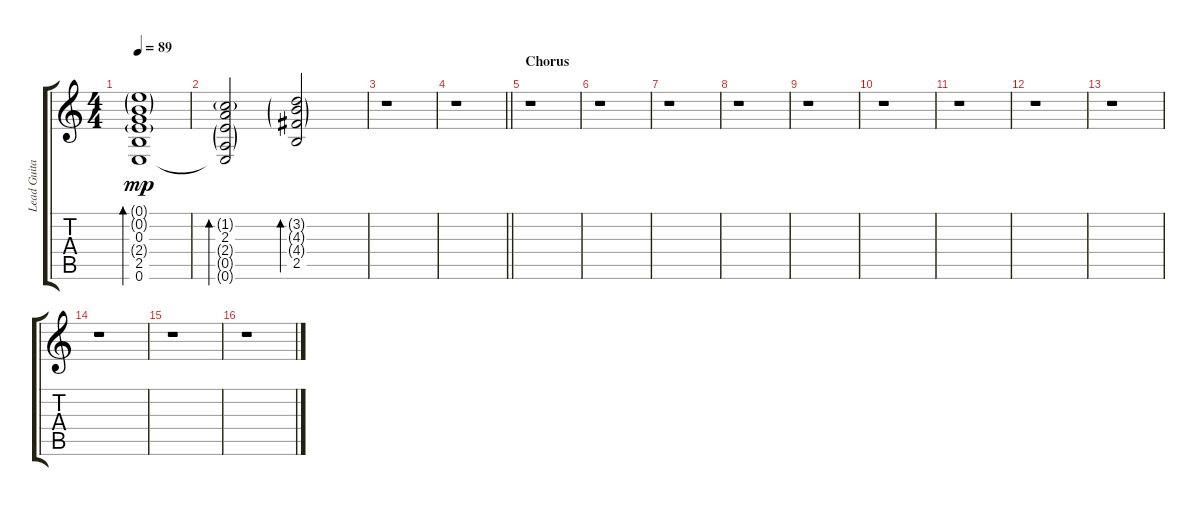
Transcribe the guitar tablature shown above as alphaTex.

\track ("Lead Guitar" "Lead Guita") {instrument electricguitarclean}
\staff {score tabs}
\tuning (E4 B3 G3 D3 A2 E2) {hide}
\ts (4 4)
\tempo 89
\clef g2
\ks c
(0.1{g} 0.2{g} 0.3 2.4{g} 2.5 0.6).1{bd 240 dy mp} |
(1.2{g} 2.3 2.4{g} 0.5{g} 0.6{t}).2{bd 240} (3.2{g} 4.3{g} 4.4{g} 2.5).2{bd 240} |
r.1 |
\barLineRight lightlight
r.1 |
\section ("" "Chorus")
r.1 |
r.1 |
r.1 |
r.1 |
r.1 |
r.1 |
r.1 |
r.1 |
r.1 |
r.1 |
r.1 |
r.1
